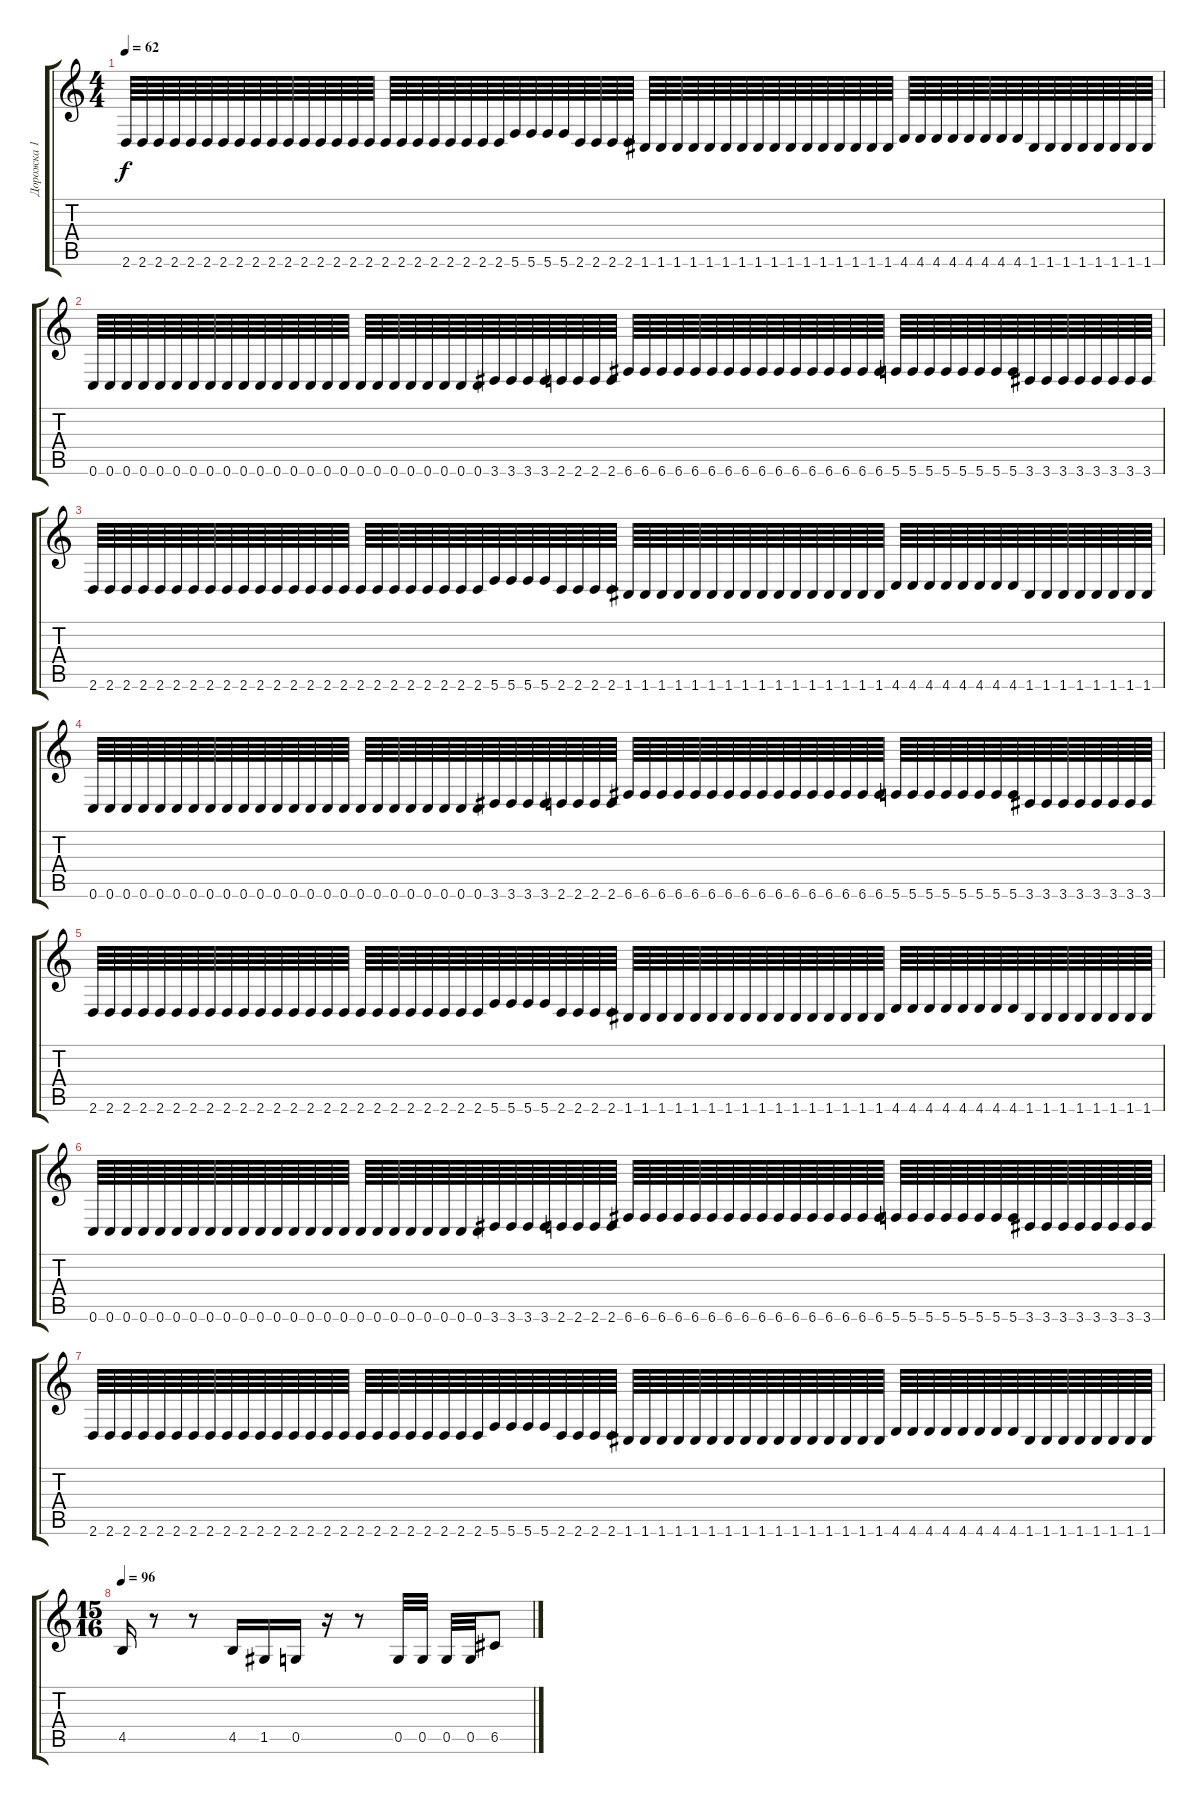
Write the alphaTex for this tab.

\track ("Дорожка 1" "Дорожка 1") {instrument distortionguitar}
\staff {score tabs}
\tuning (D4 A3 F3 C3 G2 C2) {hide}
\ts (4 4)
\tempo 62
\clef g2
\ks c
2.6.64{dy f} 2.6.64 2.6.64 2.6.64 2.6.64 2.6.64 2.6.64 2.6.64 2.6.64 2.6.64 2.6.64 2.6.64 2.6.64 2.6.64 2.6.64 2.6.64 2.6.64 2.6.64 2.6.64 2.6.64 2.6.64 2.6.64 2.6.64 2.6.64 5.6.64 5.6.64 5.6.64 5.6.64 2.6.64 2.6.64 2.6.64 2.6.64 1.6.64 1.6.64 1.6.64 1.6.64 1.6.64 1.6.64 1.6.64 1.6.64 1.6.64 1.6.64 1.6.64 1.6.64 1.6.64 1.6.64 1.6.64 1.6.64 4.6.64 4.6.64 4.6.64 4.6.64 4.6.64 4.6.64 4.6.64 4.6.64 1.6.64 1.6.64 1.6.64 1.6.64 1.6.64 1.6.64 1.6.64 1.6.64 |
0.6.64 0.6.64 0.6.64 0.6.64 0.6.64 0.6.64 0.6.64 0.6.64 0.6.64 0.6.64 0.6.64 0.6.64 0.6.64 0.6.64 0.6.64 0.6.64 0.6.64 0.6.64 0.6.64 0.6.64 0.6.64 0.6.64 0.6.64 0.6.64 3.6.64 3.6.64 3.6.64 3.6.64 2.6.64 2.6.64 2.6.64 2.6.64 6.6.64 6.6.64 6.6.64 6.6.64 6.6.64 6.6.64 6.6.64 6.6.64 6.6.64 6.6.64 6.6.64 6.6.64 6.6.64 6.6.64 6.6.64 6.6.64 5.6.64 5.6.64 5.6.64 5.6.64 5.6.64 5.6.64 5.6.64 5.6.64 3.6.64 3.6.64 3.6.64 3.6.64 3.6.64 3.6.64 3.6.64 3.6.64 |
2.6.64 2.6.64 2.6.64 2.6.64 2.6.64 2.6.64 2.6.64 2.6.64 2.6.64 2.6.64 2.6.64 2.6.64 2.6.64 2.6.64 2.6.64 2.6.64 2.6.64 2.6.64 2.6.64 2.6.64 2.6.64 2.6.64 2.6.64 2.6.64 5.6.64 5.6.64 5.6.64 5.6.64 2.6.64 2.6.64 2.6.64 2.6.64 1.6.64 1.6.64 1.6.64 1.6.64 1.6.64 1.6.64 1.6.64 1.6.64 1.6.64 1.6.64 1.6.64 1.6.64 1.6.64 1.6.64 1.6.64 1.6.64 4.6.64 4.6.64 4.6.64 4.6.64 4.6.64 4.6.64 4.6.64 4.6.64 1.6.64 1.6.64 1.6.64 1.6.64 1.6.64 1.6.64 1.6.64 1.6.64 |
0.6.64 0.6.64 0.6.64 0.6.64 0.6.64 0.6.64 0.6.64 0.6.64 0.6.64 0.6.64 0.6.64 0.6.64 0.6.64 0.6.64 0.6.64 0.6.64 0.6.64 0.6.64 0.6.64 0.6.64 0.6.64 0.6.64 0.6.64 0.6.64 3.6.64 3.6.64 3.6.64 3.6.64 2.6.64 2.6.64 2.6.64 2.6.64 6.6.64 6.6.64 6.6.64 6.6.64 6.6.64 6.6.64 6.6.64 6.6.64 6.6.64 6.6.64 6.6.64 6.6.64 6.6.64 6.6.64 6.6.64 6.6.64 5.6.64 5.6.64 5.6.64 5.6.64 5.6.64 5.6.64 5.6.64 5.6.64 3.6.64 3.6.64 3.6.64 3.6.64 3.6.64 3.6.64 3.6.64 3.6.64 |
2.6.64 2.6.64 2.6.64 2.6.64 2.6.64 2.6.64 2.6.64 2.6.64 2.6.64 2.6.64 2.6.64 2.6.64 2.6.64 2.6.64 2.6.64 2.6.64 2.6.64 2.6.64 2.6.64 2.6.64 2.6.64 2.6.64 2.6.64 2.6.64 5.6.64 5.6.64 5.6.64 5.6.64 2.6.64 2.6.64 2.6.64 2.6.64 1.6.64 1.6.64 1.6.64 1.6.64 1.6.64 1.6.64 1.6.64 1.6.64 1.6.64 1.6.64 1.6.64 1.6.64 1.6.64 1.6.64 1.6.64 1.6.64 4.6.64 4.6.64 4.6.64 4.6.64 4.6.64 4.6.64 4.6.64 4.6.64 1.6.64 1.6.64 1.6.64 1.6.64 1.6.64 1.6.64 1.6.64 1.6.64 |
0.6.64 0.6.64 0.6.64 0.6.64 0.6.64 0.6.64 0.6.64 0.6.64 0.6.64 0.6.64 0.6.64 0.6.64 0.6.64 0.6.64 0.6.64 0.6.64 0.6.64 0.6.64 0.6.64 0.6.64 0.6.64 0.6.64 0.6.64 0.6.64 3.6.64 3.6.64 3.6.64 3.6.64 2.6.64 2.6.64 2.6.64 2.6.64 6.6.64 6.6.64 6.6.64 6.6.64 6.6.64 6.6.64 6.6.64 6.6.64 6.6.64 6.6.64 6.6.64 6.6.64 6.6.64 6.6.64 6.6.64 6.6.64 5.6.64 5.6.64 5.6.64 5.6.64 5.6.64 5.6.64 5.6.64 5.6.64 3.6.64 3.6.64 3.6.64 3.6.64 3.6.64 3.6.64 3.6.64 3.6.64 |
2.6.64 2.6.64 2.6.64 2.6.64 2.6.64 2.6.64 2.6.64 2.6.64 2.6.64 2.6.64 2.6.64 2.6.64 2.6.64 2.6.64 2.6.64 2.6.64 2.6.64 2.6.64 2.6.64 2.6.64 2.6.64 2.6.64 2.6.64 2.6.64 5.6.64 5.6.64 5.6.64 5.6.64 2.6.64 2.6.64 2.6.64 2.6.64 1.6.64 1.6.64 1.6.64 1.6.64 1.6.64 1.6.64 1.6.64 1.6.64 1.6.64 1.6.64 1.6.64 1.6.64 1.6.64 1.6.64 1.6.64 1.6.64 4.6.64 4.6.64 4.6.64 4.6.64 4.6.64 4.6.64 4.6.64 4.6.64 1.6.64 1.6.64 1.6.64 1.6.64 1.6.64 1.6.64 1.6.64 1.6.64 |
\ts (15 16)
\tempo 96
4.5.16 r.8 r.8 4.5.16 1.5.16 0.5.16 r.16 r.8 0.5.32 0.5.32 0.5.32 0.5.32 6.5{ss}.8
